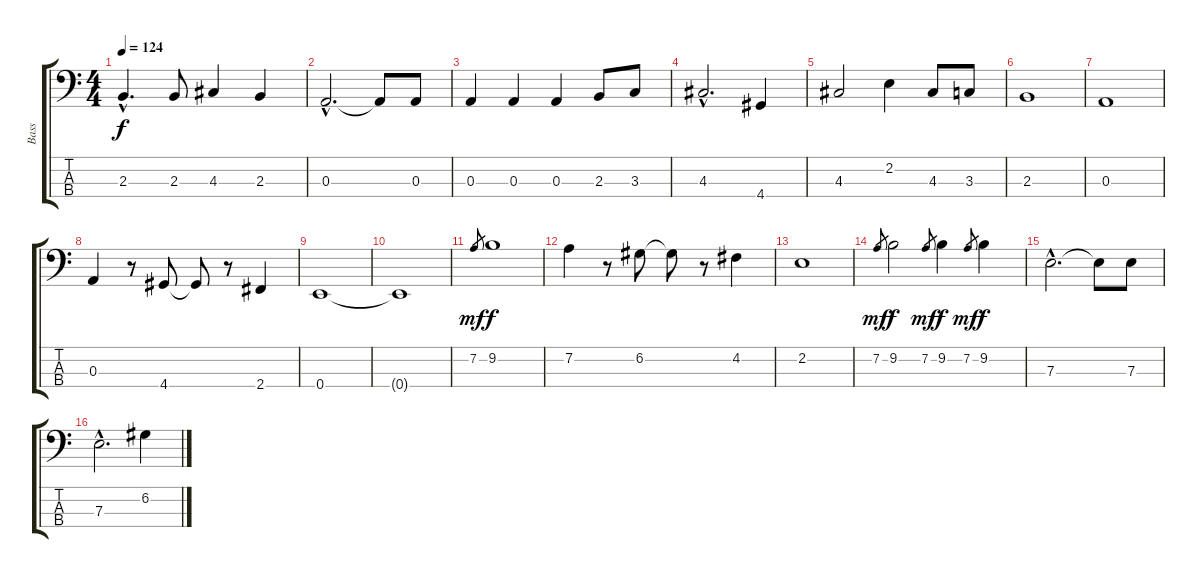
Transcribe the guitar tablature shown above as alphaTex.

\track ("Bass" "Bass") {instrument acousticbass}
\staff {score tabs}
\tuning (G2 D2 A1 E1) {hide}
\ts (4 4)
\tempo 124
\clef f4
\ks c
2.3{hac}.4{d dy f} 2.3.8 4.3.4 2.3.4 |
0.3{hac}.2{d} 0.3{t}.8 0.3.8 |
0.3.4 0.3.4 0.3.4 2.3.8 3.3.8 |
4.3{hac}.2{d} 4.4.4 |
4.3.2 2.2.4 4.3.8 3.3.8 |
2.3.1 |
0.3.1 |
0.3.4 r.8 4.4.8 4.4{t}.8 r.8 2.4.4 |
0.4.1 |
0.4{t}.1 |
7.2.8{gr dy mf} 9.2.1{dy f} |
7.2.4 r.8 6.2.8 6.2{t}.8 r.8 4.2.4 |
2.2.1 |
7.2.8{gr dy mf} 9.2.2{dy f} 7.2.8{gr dy mf} 9.2.4{dy f} 7.2.8{gr dy mf} 9.2.4{dy f} |
7.3{hac}.2{d} 7.3{t}.8 7.3.8 |
7.3{hac}.2{d} 6.2.4
